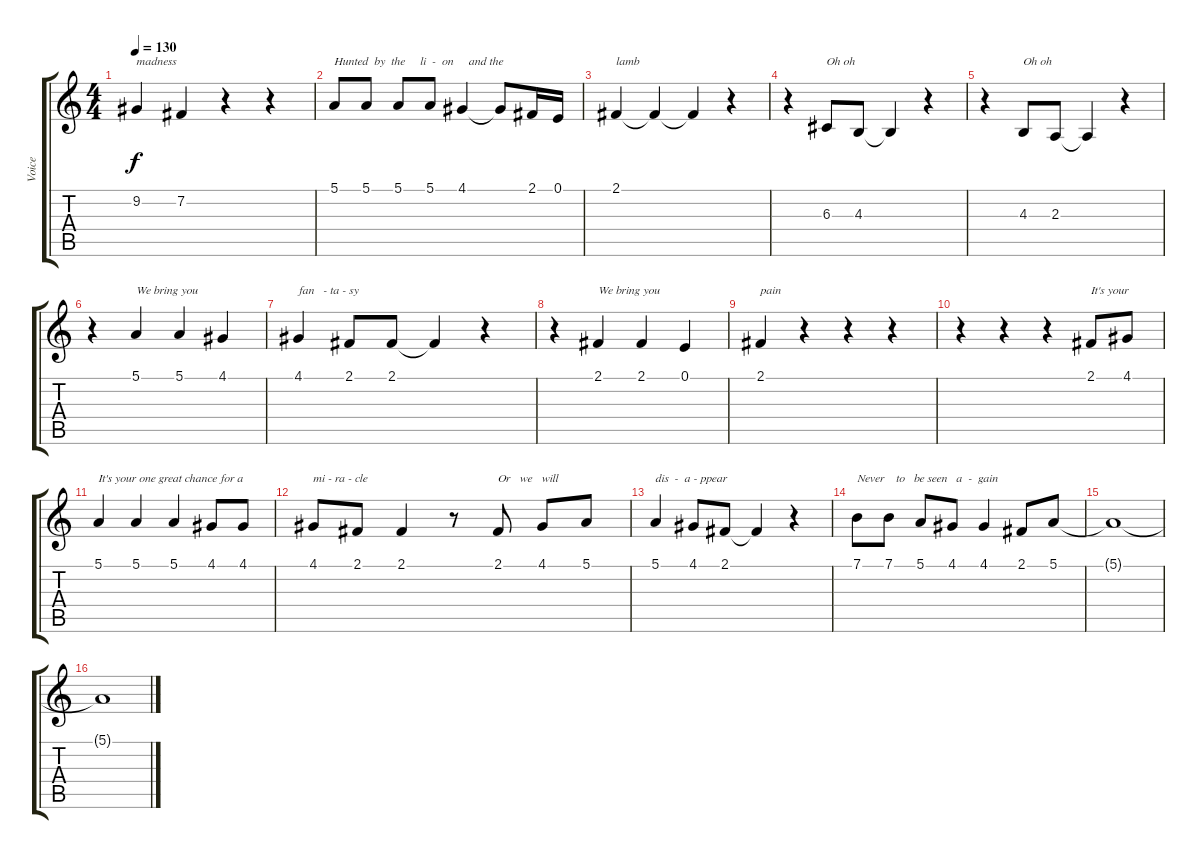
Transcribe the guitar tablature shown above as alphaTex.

\track ("Voice" "Voice") {instrument violin}
\staff {score tabs}
\tuning (E4 B3 G3 D3 A2 E2) {hide}
\ts (4 4)
\tempo 130
\clef g2
\ks c
9.2.4{txt "madness" dy f} 7.2.4 r.4 r.4 |
5.1.8{txt "Hunted  by  the     li  -  on     and the"} 5.1.8 5.1.8 5.1.8 4.1.4 4.1{t}.8 2.1.16 0.1.16 |
2.1.4{txt "lamb"} 2.1{t}.4 2.1{t}.4 r.4 |
r.4 6.3.8{txt "Oh oh"} 4.3.8 4.3{t}.4 r.4 |
r.4 4.3.8{txt "Oh oh"} 2.3.8 2.3{t}.4 r.4 |
r.4 5.1.4{txt "We bring you"} 5.1.4 4.1.4 |
4.1.4{txt "fan   - ta - sy"} 2.1.8 2.1.8 2.1{t}.4 r.4 |
r.4 2.1.4{txt "We bring you"} 2.1.4 0.1.4 |
2.1.4{txt "pain"} r.4 r.4 r.4 |
r.4 r.4 r.4 2.1.8{txt "It's your"} 4.1.8 |
5.1.4{txt "It's your one great chance for a"} 5.1.4 5.1.4 4.1.8 4.1.8 |
4.1.8{txt "mi - ra - cle"} 2.1.8 2.1.4 r.8 2.1.8{txt "Or   we   will"} 4.1.8 5.1.8 |
5.1.4{txt "dis  -  a - ppear"} 4.1.8 2.1.8 2.1{t}.4 r.4 |
7.1.8{txt "Never    to   be seen   a  -  gain"} 7.1.8 5.1.8 4.1.8 4.1.4 2.1.8 5.1.8 |
5.1{t}.1 |
5.1{t}.1
